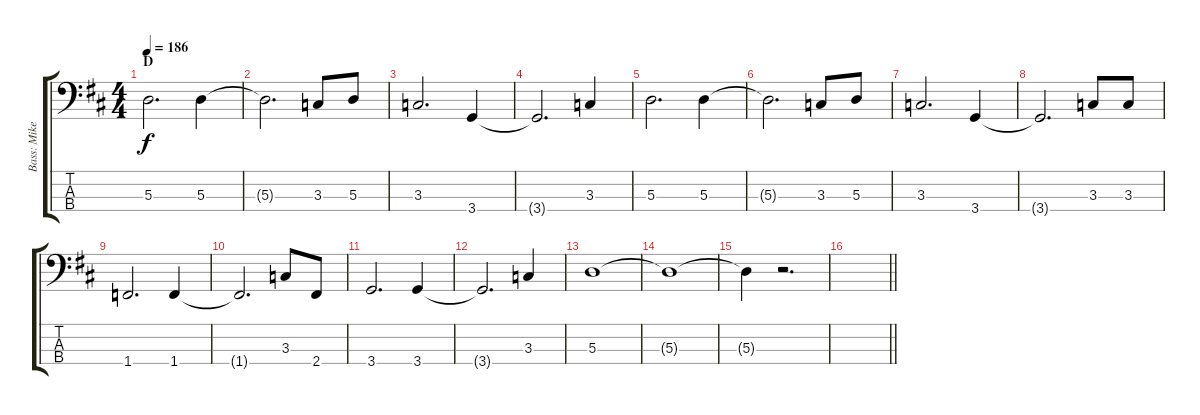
\track ("Bass: Mike" "Bass: Mike") {instrument electricbassfinger}
\staff {score tabs}
\tuning (G2 D2 A1 E1) {hide}
\ts (4 4)
\section ("" "D")
\tempo 186
\clef f4
\ks d
5.3.2{d dy f} 5.3.4 |
5.3{t}.2{d} 3.3.8 5.3.8 |
3.3.2{d} 3.4.4 |
3.4{t}.2{d} 3.3.4 |
5.3.2{d} 5.3.4 |
5.3{t}.2{d} 3.3.8 5.3.8 |
3.3.2{d} 3.4.4 |
3.4{t}.2{d} 3.3.8 3.3.8 |
1.4.2{d} 1.4.4 |
1.4{t}.2{d} 3.3.8 2.4.8 |
3.4.2{d} 3.4.4 |
3.4{t}.2{d} 3.3.4 |
5.3.1 |
5.3{t}.1 |
5.3{t}.4 r.2{d} |
\barLineRight lightlight
